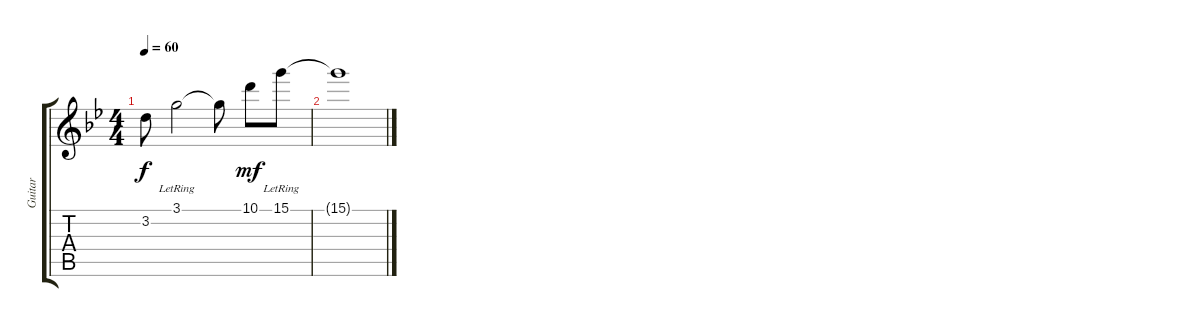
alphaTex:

\track ("Guitar" "Guitar") {instrument overdrivenguitar}
\staff {score tabs}
\tuning (E4 B3 G3 D3 A2 D2) {hide}
\ts (4 4)
\tempo 60
\clef g2
\ks gminor
3.2{t}.8{dy f} 3.1{lr}.2 3.1{t}.8 10.1.8{dy mf} 15.1{lr}.8 |
15.1{t}.1
